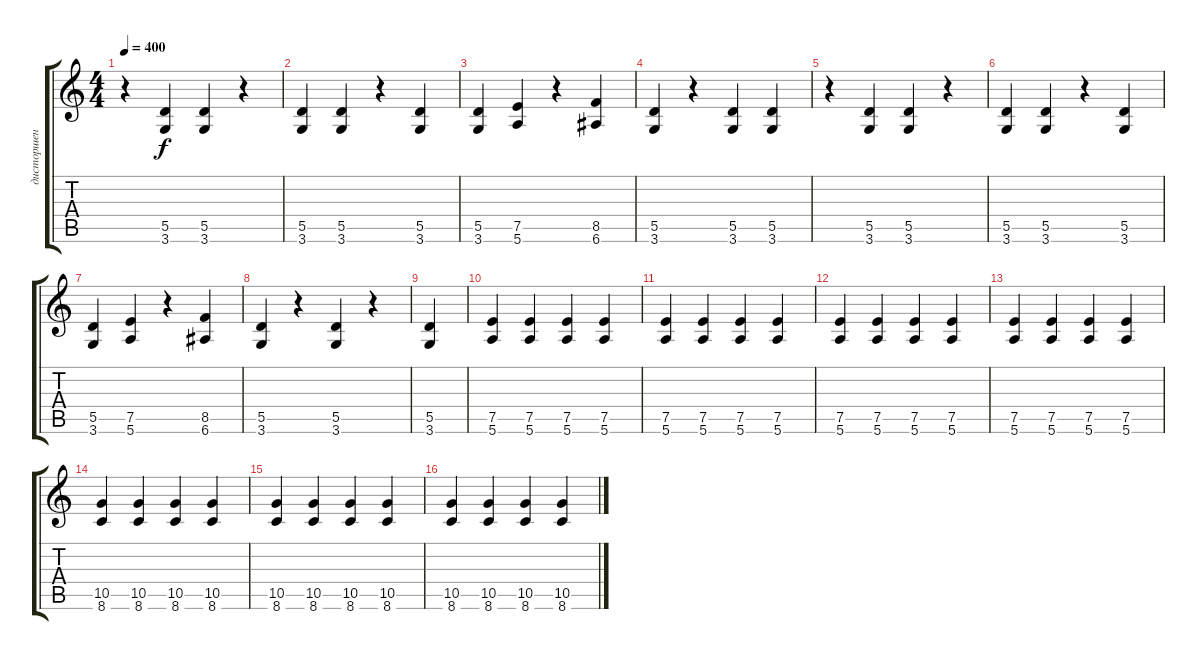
\track ("дисторшен" "дисторшен") {instrument distortionguitar}
\staff {score tabs}
\tuning (E4 B3 G3 D3 A2 E2) {hide}
\ts (4 4)
\tempo 400
\clef g2
\ks c
r.4{dy f} (5.5 3.6).4 (5.5 3.6).4 r.4 |
(5.5 3.6).4 (5.5 3.6).4 r.4 (5.5 3.6).4 |
(5.5 3.6).4 (7.5 5.6).4 r.4 (8.5 6.6).4 |
(5.5 3.6).4 r.4 (5.5 3.6).4 (5.5 3.6).4 |
r.4 (5.5 3.6).4 (5.5 3.6).4 r.4 |
(5.5 3.6).4 (5.5 3.6).4 r.4 (5.5 3.6).4 |
(5.5 3.6).4 (7.5 5.6).4 r.4 (8.5 6.6).4 |
(5.5 3.6).4 r.4 (5.5 3.6).4 r.4 |
(5.5 3.6).4 |
(7.5 5.6).4 (7.5 5.6).4 (7.5 5.6).4 (7.5 5.6).4 |
(7.5 5.6).4 (7.5 5.6).4 (7.5 5.6).4 (7.5 5.6).4 |
(7.5 5.6).4 (7.5 5.6).4 (7.5 5.6).4 (7.5 5.6).4 |
(7.5 5.6).4 (7.5 5.6).4 (7.5 5.6).4 (7.5 5.6).4 |
(10.5 8.6).4 (10.5 8.6).4 (10.5 8.6).4 (10.5 8.6).4 |
(10.5 8.6).4 (10.5 8.6).4 (10.5 8.6).4 (10.5 8.6).4 |
(10.5 8.6).4 (10.5 8.6).4 (10.5 8.6).4 (10.5 8.6).4
